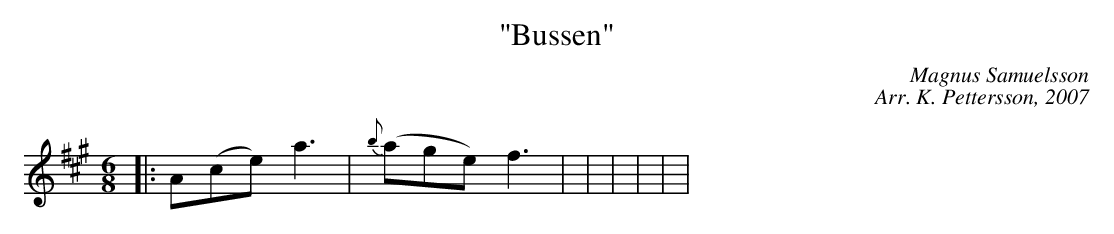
X:1
T:"Bussen"
C:Magnus Samuelsson
C:Arr. K. Pettersson, 2007
M:6/8
L:1/8
K:A
|: A(ce) a3 | {b}(age) f3 |  |  |  |  |  |
